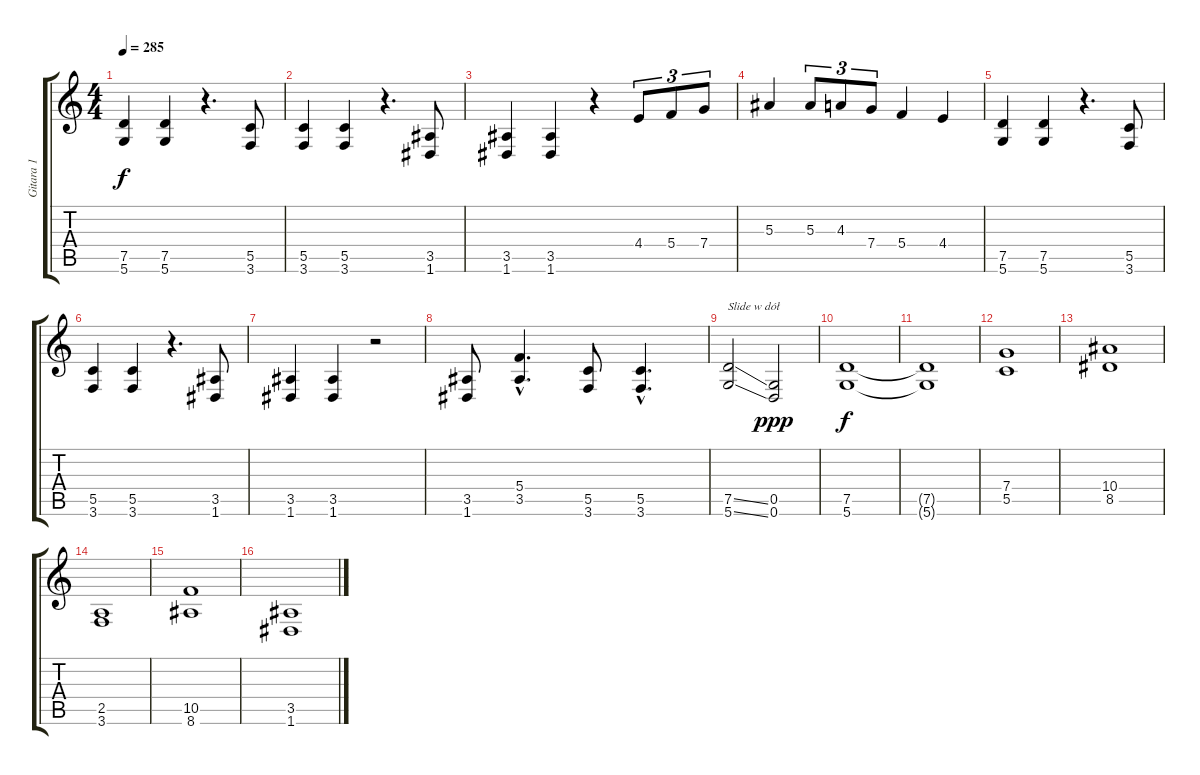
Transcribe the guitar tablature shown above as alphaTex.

\track ("Gitara 1" "Gitara 1") {instrument distortionguitar}
\staff {score tabs}
\tuning (D4 A3 F3 C3 G2 D2) {hide}
\ts (4 4)
\tempo 285
\clef g2
\ks c
(7.5 5.6).4{dy f} (7.5 5.6).4 r.4{d} (5.5 3.6).8 |
(5.5 3.6).4 (5.5 3.6).4 r.4{d} (3.5 1.6).8 |
(3.5 1.6).4 (3.5 1.6).4 r.4 4.4.8{tu (3 2)} 5.4.8{tu (3 2)} 7.4.8{tu (3 2)} |
5.3.4 5.3.8{tu (3 2)} 4.3.8{tu (3 2)} 7.4.8{tu (3 2)} 5.4.4 4.4.4 |
(7.5 5.6).4 (7.5 5.6).4 r.4{d} (5.5 3.6).8 |
(5.5 3.6).4 (5.5 3.6).4 r.4{d} (3.5 1.6).8 |
(3.5 1.6).4 (3.5 1.6).4 r.2 |
(3.5 1.6).8 (5.4{hac} 3.5{hac}).4{d} (5.5 3.6).8 (5.5{hac} 3.6{hac}).4{d} |
(7.5{ss} 5.6{ss}).2{txt "Slide w dół"} (0.5 0.6).2{dy ppp} |
(7.5 5.6).1{dy f} |
(7.5{t} 5.6{t}).1 |
(7.4 5.5).1 |
(10.4 8.5).1 |
(2.5 3.6).1 |
(10.5 8.6).1 |
(3.5 1.6).1
